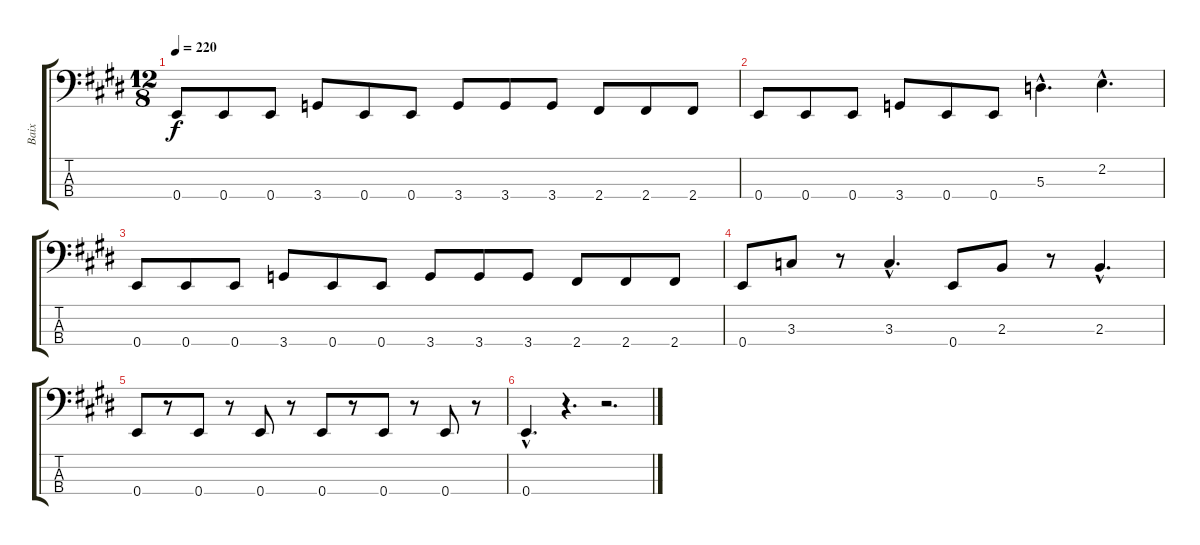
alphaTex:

\track ("Baix" "Baix") {instrument electricbassfinger}
\staff {score tabs}
\tuning (G2 D2 A1 E1) {hide}
\ts (12 8)
\tempo 220
\clef f4
\ks e
0.4.8{dy f} 0.4.8 0.4.8 3.4.8 0.4.8 0.4.8 3.4.8 3.4.8 3.4.8 2.4.8 2.4.8 2.4.8 |
0.4.8 0.4.8 0.4.8 3.4.8 0.4.8 0.4.8 5.3{hac}.4{d} 2.2{hac}.4{d} |
0.4.8 0.4.8 0.4.8 3.4.8 0.4.8 0.4.8 3.4.8 3.4.8 3.4.8 2.4.8 2.4.8 2.4.8 |
0.4.8 3.3.8 r.8 3.3{hac}.4{d} 0.4.8 2.3.8 r.8 2.3{hac}.4{d} |
0.4.8 r.8 0.4.8 r.8 0.4.8 r.8 0.4.8 r.8 0.4.8 r.8 0.4.8 r.8 |
0.4{hac}.4{d} r.4{d} r.2{d}
